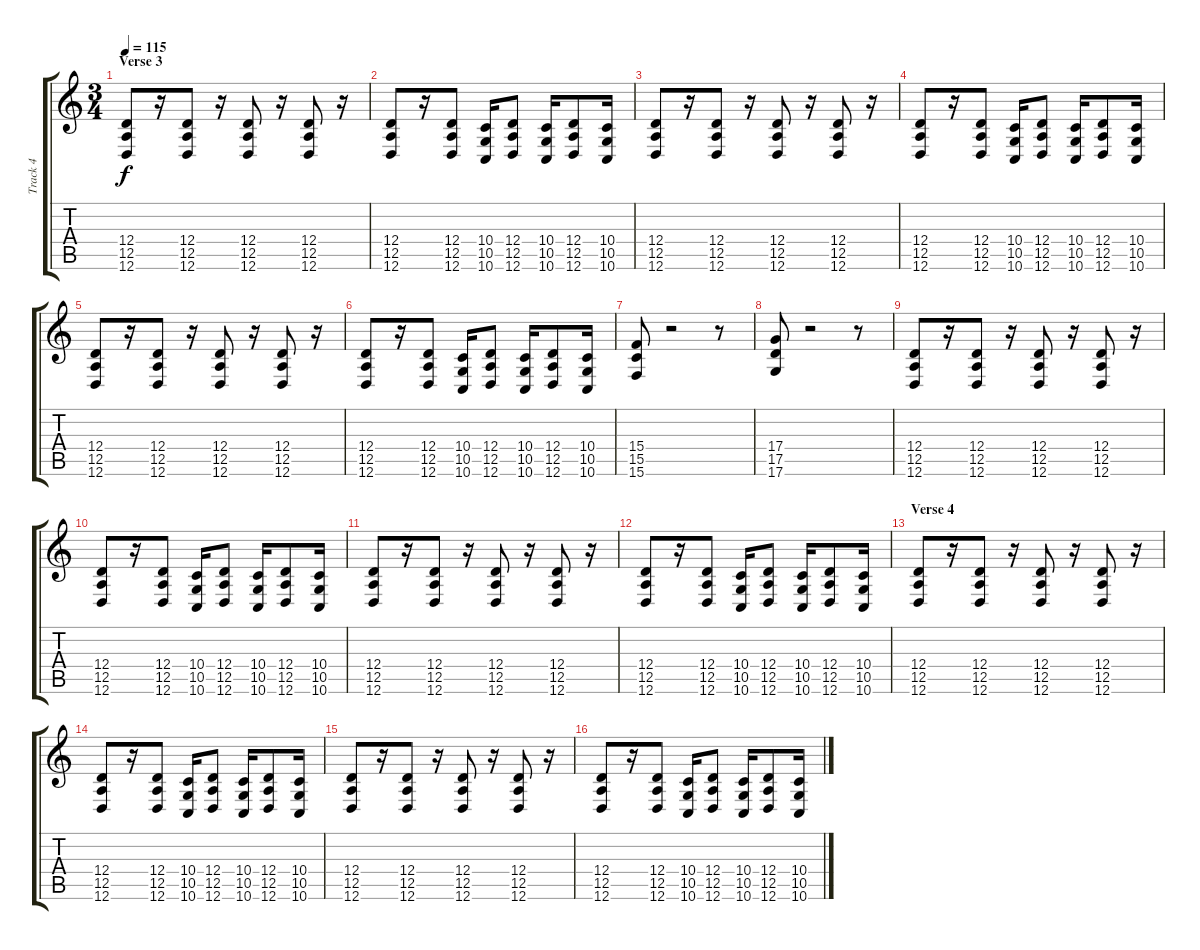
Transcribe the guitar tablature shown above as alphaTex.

\track ("Track 4" "Track 4") {instrument drawbarorgan}
\staff {score tabs}
\tuning (E4 B3 G3 D3 A2 D2) {hide}
\ts (3 4)
\section ("" "Verse 3")
\tempo 115
\clef g2
\ks c
(12.4 12.5 12.6).8{dy f} r.16 (12.4 12.5 12.6).8 r.16 (12.4 12.5 12.6).8 r.16 (12.4 12.5 12.6).8 r.16 |
(12.4 12.5 12.6).8 r.16 (12.4 12.5 12.6).8 (10.4 10.5 10.6).16 (12.4 12.5 12.6).8 (10.4 10.5 10.6).16 (12.4 12.5 12.6).8 (10.4 10.5 10.6).16 |
(12.4 12.5 12.6).8 r.16 (12.4 12.5 12.6).8 r.16 (12.4 12.5 12.6).8 r.16 (12.4 12.5 12.6).8 r.16 |
(12.4 12.5 12.6).8 r.16 (12.4 12.5 12.6).8 (10.4 10.5 10.6).16 (12.4 12.5 12.6).8 (10.4 10.5 10.6).16 (12.4 12.5 12.6).8 (10.4 10.5 10.6).16 |
(12.4 12.5 12.6).8 r.16 (12.4 12.5 12.6).8 r.16 (12.4 12.5 12.6).8 r.16 (12.4 12.5 12.6).8 r.16 |
(12.4 12.5 12.6).8 r.16 (12.4 12.5 12.6).8 (10.4 10.5 10.6).16 (12.4 12.5 12.6).8 (10.4 10.5 10.6).16 (12.4 12.5 12.6).8 (10.4 10.5 10.6).16 |
(15.4 15.5 15.6).8 r.2 r.8 |
(17.4 17.5 17.6).8 r.2 r.8 |
(12.4 12.5 12.6).8 r.16 (12.4 12.5 12.6).8 r.16 (12.4 12.5 12.6).8 r.16 (12.4 12.5 12.6).8 r.16 |
(12.4 12.5 12.6).8 r.16 (12.4 12.5 12.6).8 (10.4 10.5 10.6).16 (12.4 12.5 12.6).8 (10.4 10.5 10.6).16 (12.4 12.5 12.6).8 (10.4 10.5 10.6).16 |
(12.4 12.5 12.6).8 r.16 (12.4 12.5 12.6).8 r.16 (12.4 12.5 12.6).8 r.16 (12.4 12.5 12.6).8 r.16 |
(12.4 12.5 12.6).8 r.16 (12.4 12.5 12.6).8 (10.4 10.5 10.6).16 (12.4 12.5 12.6).8 (10.4 10.5 10.6).16 (12.4 12.5 12.6).8 (10.4 10.5 10.6).16 |
\section ("" "Verse 4")
(12.4 12.5 12.6).8 r.16 (12.4 12.5 12.6).8 r.16 (12.4 12.5 12.6).8 r.16 (12.4 12.5 12.6).8 r.16 |
(12.4 12.5 12.6).8 r.16 (12.4 12.5 12.6).8 (10.4 10.5 10.6).16 (12.4 12.5 12.6).8 (10.4 10.5 10.6).16 (12.4 12.5 12.6).8 (10.4 10.5 10.6).16 |
(12.4 12.5 12.6).8 r.16 (12.4 12.5 12.6).8 r.16 (12.4 12.5 12.6).8 r.16 (12.4 12.5 12.6).8 r.16 |
(12.4 12.5 12.6).8 r.16 (12.4 12.5 12.6).8 (10.4 10.5 10.6).16 (12.4 12.5 12.6).8 (10.4 10.5 10.6).16 (12.4 12.5 12.6).8 (10.4 10.5 10.6).16
